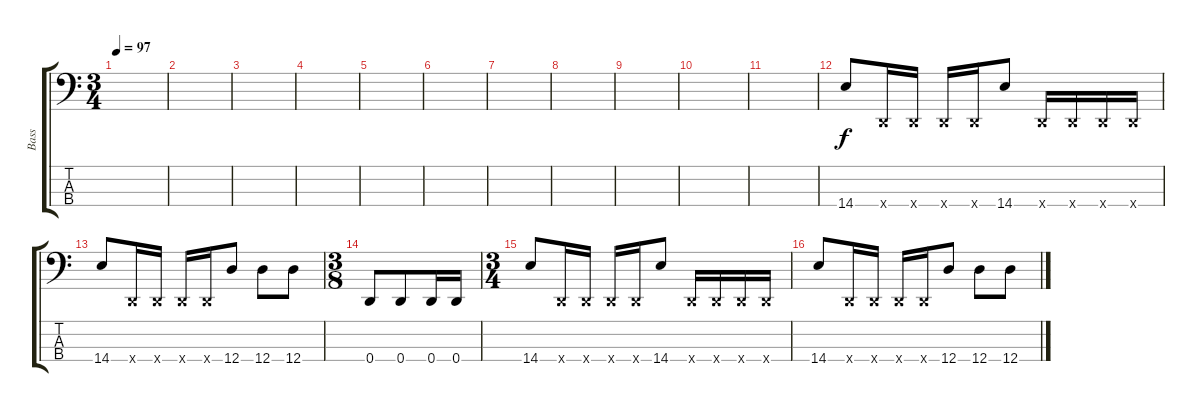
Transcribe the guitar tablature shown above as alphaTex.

\track ("Bass" "Bass") {instrument electricbassfinger}
\staff {score tabs}
\tuning (G2 D2 A1 D1) {hide}
\ts (3 4)
\tempo 97
\clef f4
\ks c
|
|
|
|
|
|
|
|
|
|
|
14.4.8 0.4{x}.16 0.4{x}.16 0.4{x}.16 0.4{x}.16 14.4.8 0.4{x}.16 0.4{x}.16 0.4{x}.16 0.4{x}.16 |
14.4.8 0.4{x}.16 0.4{x}.16 0.4{x}.16 0.4{x}.16 12.4.8 12.4.8 12.4.8 |
\ts (3 8)
0.4.8 0.4.8 0.4.16 0.4.16 |
\ts (3 4)
14.4.8 0.4{x}.16 0.4{x}.16 0.4{x}.16 0.4{x}.16 14.4.8 0.4{x}.16 0.4{x}.16 0.4{x}.16 0.4{x}.16 |
14.4.8 0.4{x}.16 0.4{x}.16 0.4{x}.16 0.4{x}.16 12.4.8 12.4.8 12.4.8
